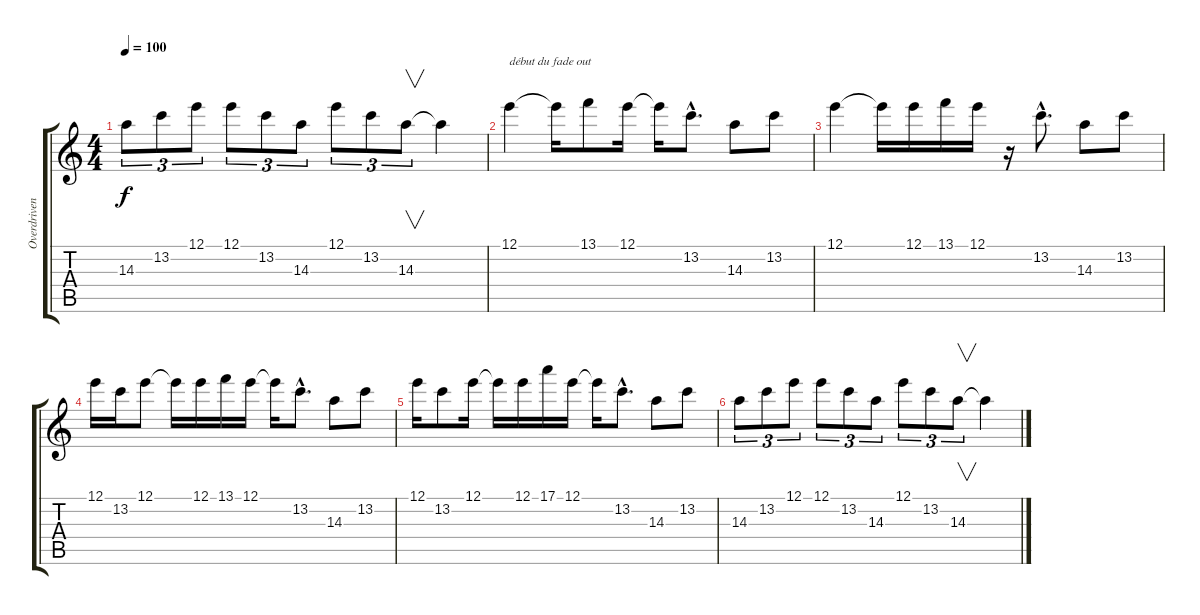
\track ("Overdriven Santana" "Overdriven") {instrument overdrivenguitar}
\staff {score tabs}
\tuning (E4 B3 G3 D3 A2 E2) {hide}
\ts (4 4)
\tempo 100
\clef g2
\ks c
14.3.8{tu (3 2) dy f} 13.2.8{tu (3 2)} 12.1.8{tu (3 2)} 12.1.8{tu (3 2)} 13.2.8{tu (3 2)} 14.3.8{tu (3 2)} 12.1.8{tu (3 2)} 13.2.8{tu (3 2)} 14.3.8{v tu (3 2)} 14.3{t}.4 |
12.1.4{txt "début du fade out"} 12.1{t}.16 13.1.8 12.1.16 12.1{t}.16 13.2{hac}.8{d} 14.3.8 13.2.8 |
12.1.4 12.1{t}.16 12.1.16 13.1.16 12.1.16 r.16 13.2{hac}.8{d} 14.3.8 13.2.8 |
12.1.16 13.2.16 12.1.8 12.1{t}.16 12.1.16 13.1.16 12.1.16 12.1{t}.16 13.2{hac}.8{d} 14.3.8 13.2.8 |
12.1.16 13.2.8 12.1.16 12.1{t}.16 12.1.16 17.1.16 12.1.16 12.1{t}.16 13.2{hac}.8{d} 14.3.8 13.2.8 |
14.3.8{tu (3 2)} 13.2.8{tu (3 2)} 12.1.8{tu (3 2)} 12.1.8{tu (3 2)} 13.2.8{tu (3 2)} 14.3.8{tu (3 2)} 12.1.8{tu (3 2)} 13.2.8{tu (3 2)} 14.3.8{v tu (3 2)} 14.3{t}.4
